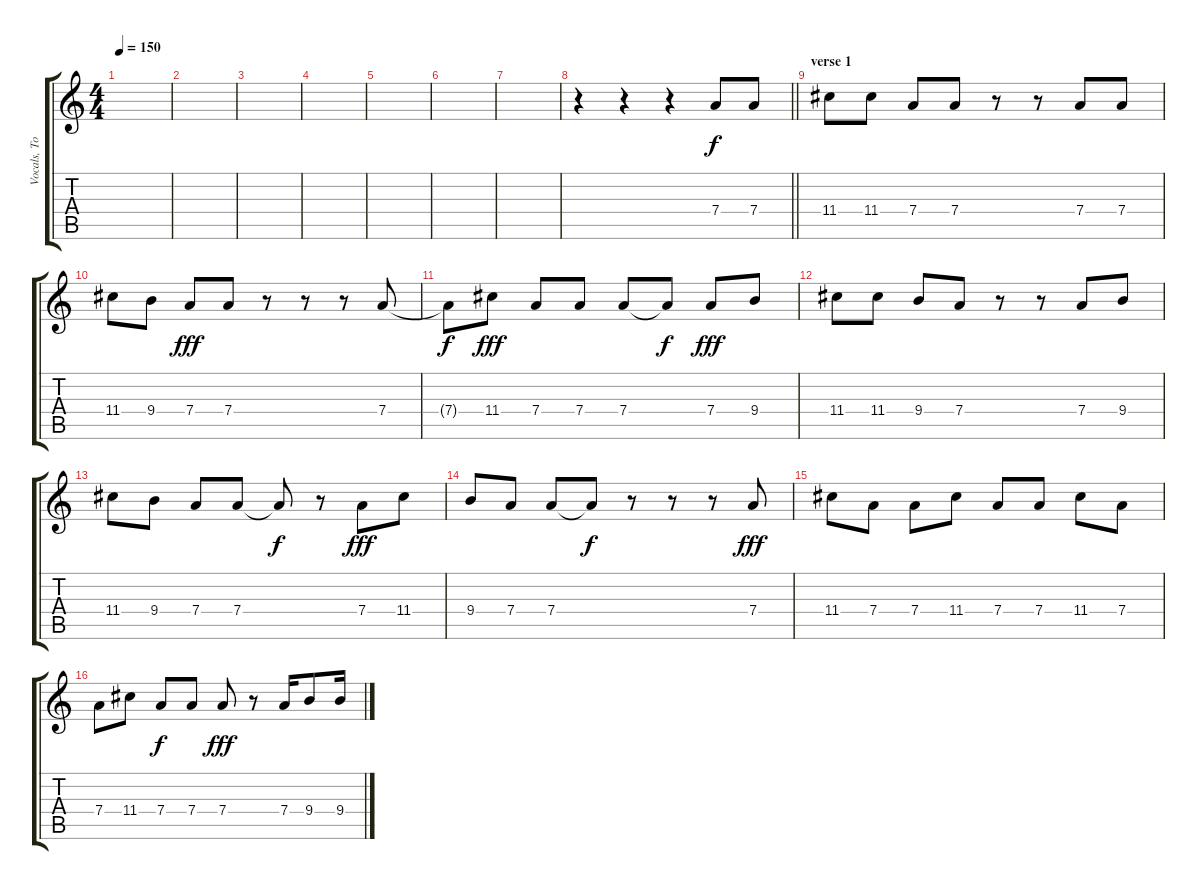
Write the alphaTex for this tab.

\track ("Vocals, Tom" "Vocals, To") {instrument overdrivenguitar}
\staff {score tabs}
\tuning (E4 B3 G3 D3 A2 E2) {hide}
\ts (4 4)
\tempo 150
\clef g2
\ks c
|
|
|
|
|
|
|
\barLineRight lightlight
r.4 r.4 r.4 7.4.8 7.4.8 |
\section ("" "verse 1")
11.4.8 11.4.8 7.4.8 7.4.8 r.8 r.8 7.4.8 7.4.8 |
11.4.8 9.4.8{dy f} 7.4.8{dy fff} 7.4.8 r.8 r.8 r.8 7.4.8 |
7.4{t}.8{dy f} 11.4.8{dy fff} 7.4.8 7.4.8 7.4.8 7.4{t}.8{dy f} 7.4.8{dy fff} 9.4.8 |
11.4.8 11.4.8 9.4.8 7.4.8 r.8 r.8 7.4.8 9.4.8 |
11.4.8 9.4.8 7.4.8 7.4.8 7.4{t}.8{dy f} r.8 7.4.8{dy fff} 11.4.8 |
9.4.8 7.4.8 7.4.8 7.4{t}.8{dy f} r.8 r.8 r.8 7.4.8{dy fff} |
11.4.8 7.4.8 7.4.8 11.4.8 7.4.8 7.4.8 11.4.8 7.4.8 |
7.4.8 11.4.8 7.4.8{dy f} 7.4.8 7.4.8{dy fff} r.8 7.4.16 9.4.8 9.4.16
